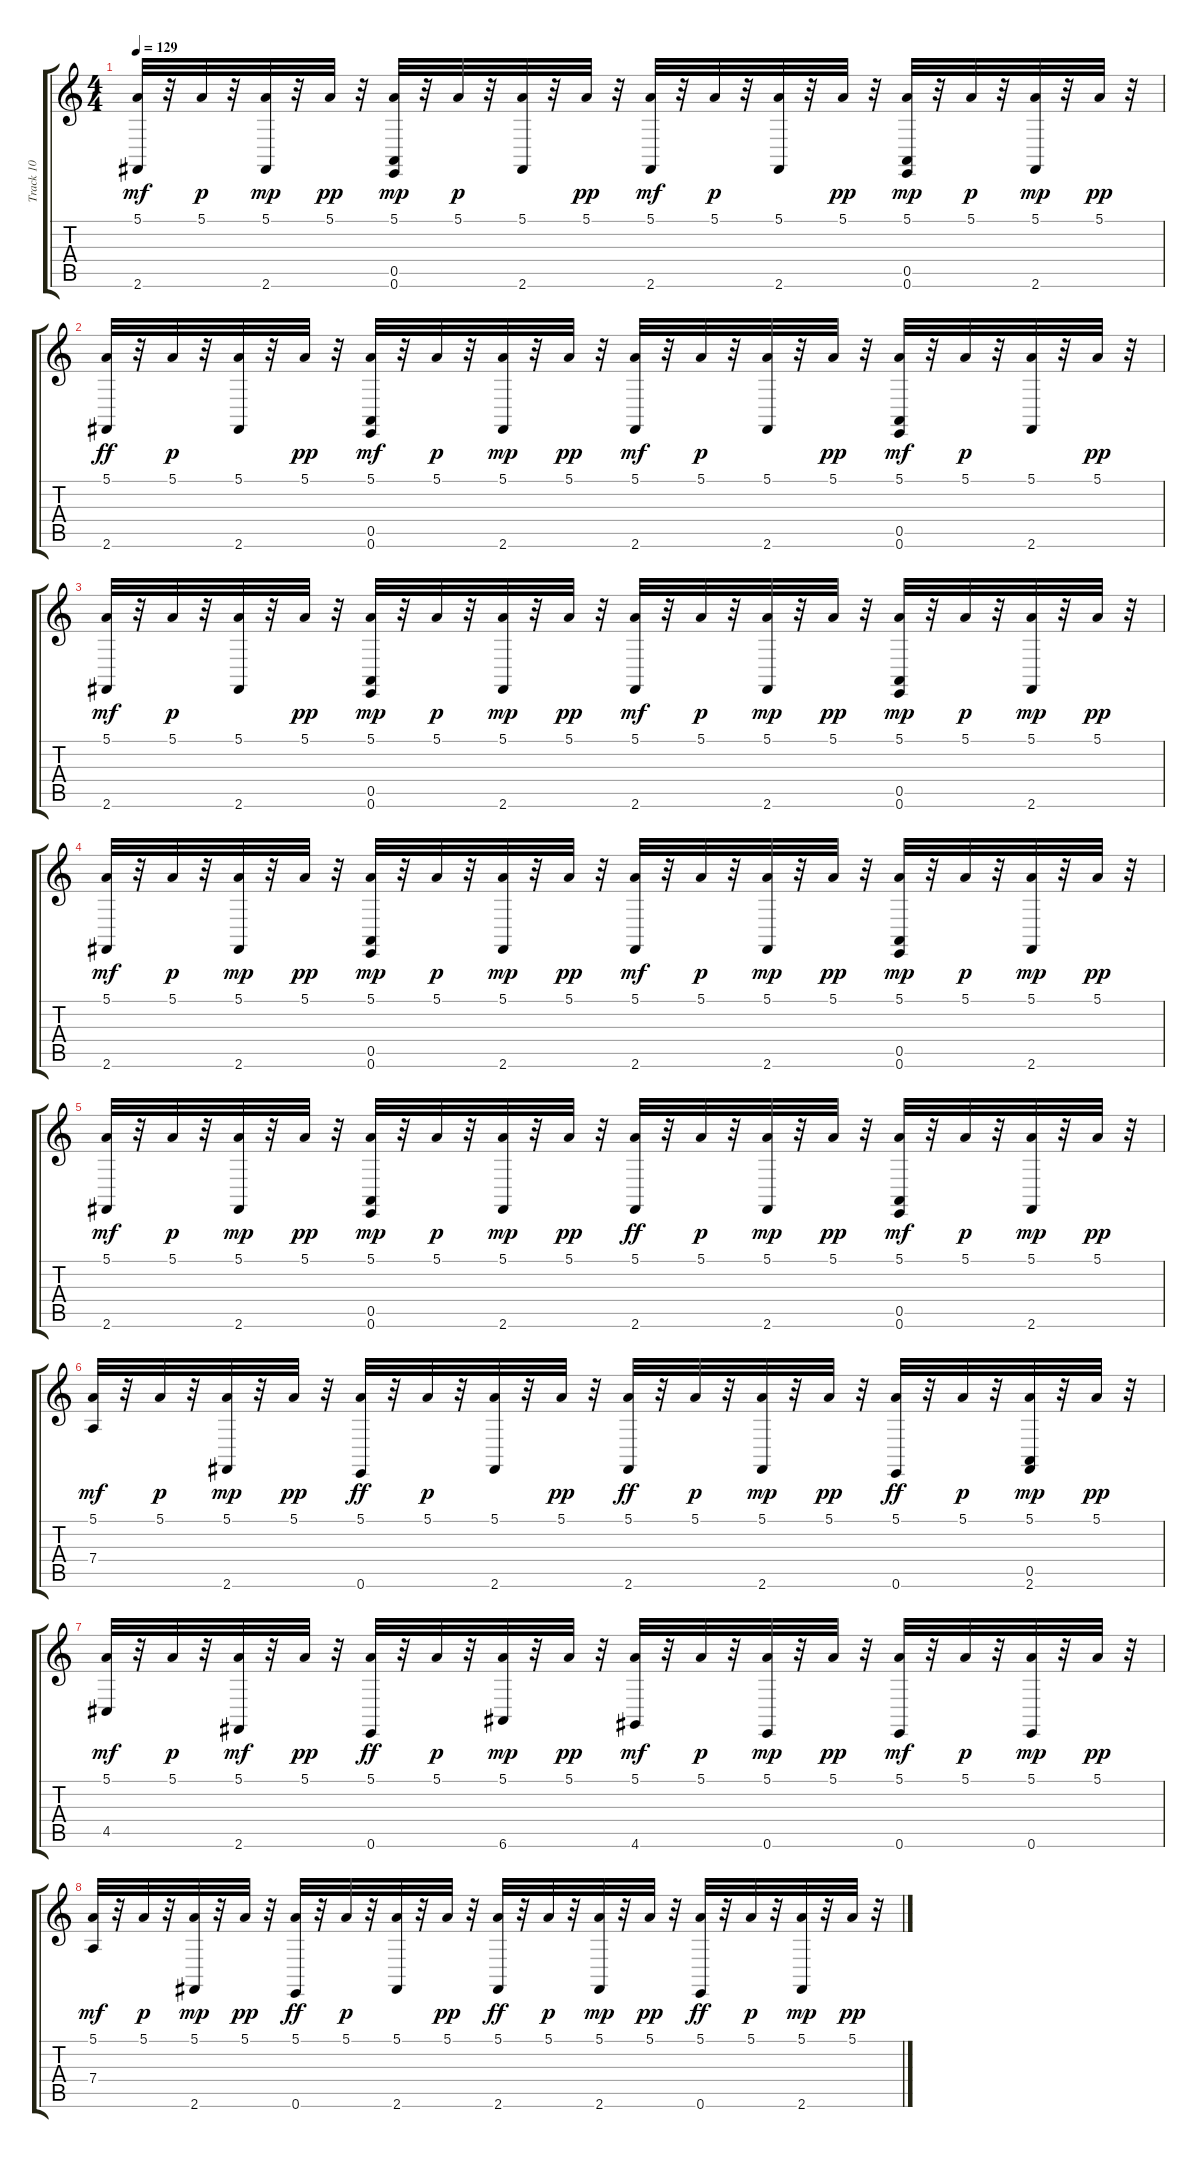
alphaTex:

\track ("Track 10" "Track 10") {instrument acousticgrandpiano}
\staff {score tabs}
\tuning (E4 B3 G3 D3 A2 E2) {hide}
\ts (4 4)
\tempo 129
\clef g2
\ks c
(5.1 2.6).32{dy mf} r.32 5.1.32{dy p} r.32 (5.1 2.6).32{dy mp} r.32 5.1.32{dy pp} r.32 (5.1 0.5 0.6).32{dy mp} r.32 5.1.32{dy p} r.32 (5.1 2.6).32 r.32 5.1.32{dy pp} r.32 (5.1 2.6).32{dy mf} r.32 5.1.32{dy p} r.32 (5.1 2.6).32 r.32 5.1.32{dy pp} r.32 (5.1 0.5 0.6).32{dy mp} r.32 5.1.32{dy p} r.32 (5.1 2.6).32{dy mp} r.32 5.1.32{dy pp} r.32 |
(5.1 2.6).32{dy ff} r.32 5.1.32{dy p} r.32 (5.1 2.6).32 r.32 5.1.32{dy pp} r.32 (5.1 0.5 0.6).32{dy mf} r.32 5.1.32{dy p} r.32 (5.1 2.6).32{dy mp} r.32 5.1.32{dy pp} r.32 (5.1 2.6).32{dy mf} r.32 5.1.32{dy p} r.32 (5.1 2.6).32 r.32 5.1.32{dy pp} r.32 (5.1 0.5 0.6).32{dy mf} r.32 5.1.32{dy p} r.32 (5.1 2.6).32 r.32 5.1.32{dy pp} r.32 |
(5.1 2.6).32{dy mf} r.32 5.1.32{dy p} r.32 (5.1 2.6).32 r.32 5.1.32{dy pp} r.32 (5.1 0.5 0.6).32{dy mp} r.32 5.1.32{dy p} r.32 (5.1 2.6).32{dy mp} r.32 5.1.32{dy pp} r.32 (5.1 2.6).32{dy mf} r.32 5.1.32{dy p} r.32 (5.1 2.6).32{dy mp} r.32 5.1.32{dy pp} r.32 (5.1 0.5 0.6).32{dy mp} r.32 5.1.32{dy p} r.32 (5.1 2.6).32{dy mp} r.32 5.1.32{dy pp} r.32 |
(5.1 2.6).32{dy mf} r.32 5.1.32{dy p} r.32 (5.1 2.6).32{dy mp} r.32 5.1.32{dy pp} r.32 (5.1 0.5 0.6).32{dy mp} r.32 5.1.32{dy p} r.32 (5.1 2.6).32{dy mp} r.32 5.1.32{dy pp} r.32 (5.1 2.6).32{dy mf} r.32 5.1.32{dy p} r.32 (5.1 2.6).32{dy mp} r.32 5.1.32{dy pp} r.32 (5.1 0.5 0.6).32{dy mp} r.32 5.1.32{dy p} r.32 (5.1 2.6).32{dy mp} r.32 5.1.32{dy pp} r.32 |
(5.1 2.6).32{dy mf} r.32 5.1.32{dy p} r.32 (5.1 2.6).32{dy mp} r.32 5.1.32{dy pp} r.32 (5.1 0.5 0.6).32{dy mp} r.32 5.1.32{dy p} r.32 (5.1 2.6).32{dy mp} r.32 5.1.32{dy pp} r.32 (5.1 2.6).32{dy ff} r.32 5.1.32{dy p} r.32 (5.1 2.6).32{dy mp} r.32 5.1.32{dy pp} r.32 (5.1 0.5 0.6).32{dy mf} r.32 5.1.32{dy p} r.32 (5.1 2.6).32{dy mp} r.32 5.1.32{dy pp} r.32 |
(5.1 7.4).32{dy mf} r.32 5.1.32{dy p} r.32 (5.1 2.6).32{dy mp} r.32 5.1.32{dy pp} r.32 (5.1 0.6).32{dy ff} r.32 5.1.32{dy p} r.32 (5.1 2.6).32 r.32 5.1.32{dy pp} r.32 (5.1 2.6).32{dy ff} r.32 5.1.32{dy p} r.32 (5.1 2.6).32{dy mp} r.32 5.1.32{dy pp} r.32 (5.1 0.6).32{dy ff} r.32 5.1.32{dy p} r.32 (5.1 0.5 2.6).32{dy mp} r.32 5.1.32{dy pp} r.32 |
(5.1 4.5).32{dy mf} r.32 5.1.32{dy p} r.32 (5.1 2.6).32{dy mf} r.32 5.1.32{dy pp} r.32 (5.1 0.6).32{dy ff} r.32 5.1.32{dy p} r.32 (5.1 6.6).32{dy mp} r.32 5.1.32{dy pp} r.32 (5.1 4.6).32{dy mf} r.32 5.1.32{dy p} r.32 (5.1 0.6).32{dy mp} r.32 5.1.32{dy pp} r.32 (5.1 0.6).32{dy mf} r.32 5.1.32{dy p} r.32 (5.1 0.6).32{dy mp} r.32 5.1.32{dy pp} r.32 |
(5.1 7.4).32{dy mf} r.32 5.1.32{dy p} r.32 (5.1 2.6).32{dy mp} r.32 5.1.32{dy pp} r.32 (5.1 0.6).32{dy ff} r.32 5.1.32{dy p} r.32 (5.1 2.6).32 r.32 5.1.32{dy pp} r.32 (5.1 2.6).32{dy ff} r.32 5.1.32{dy p} r.32 (5.1 2.6).32{dy mp} r.32 5.1.32{dy pp} r.32 (5.1 0.6).32{dy ff} r.32 5.1.32{dy p} r.32 (5.1 2.6).32{dy mp} r.32 5.1.32{dy pp} r.32
